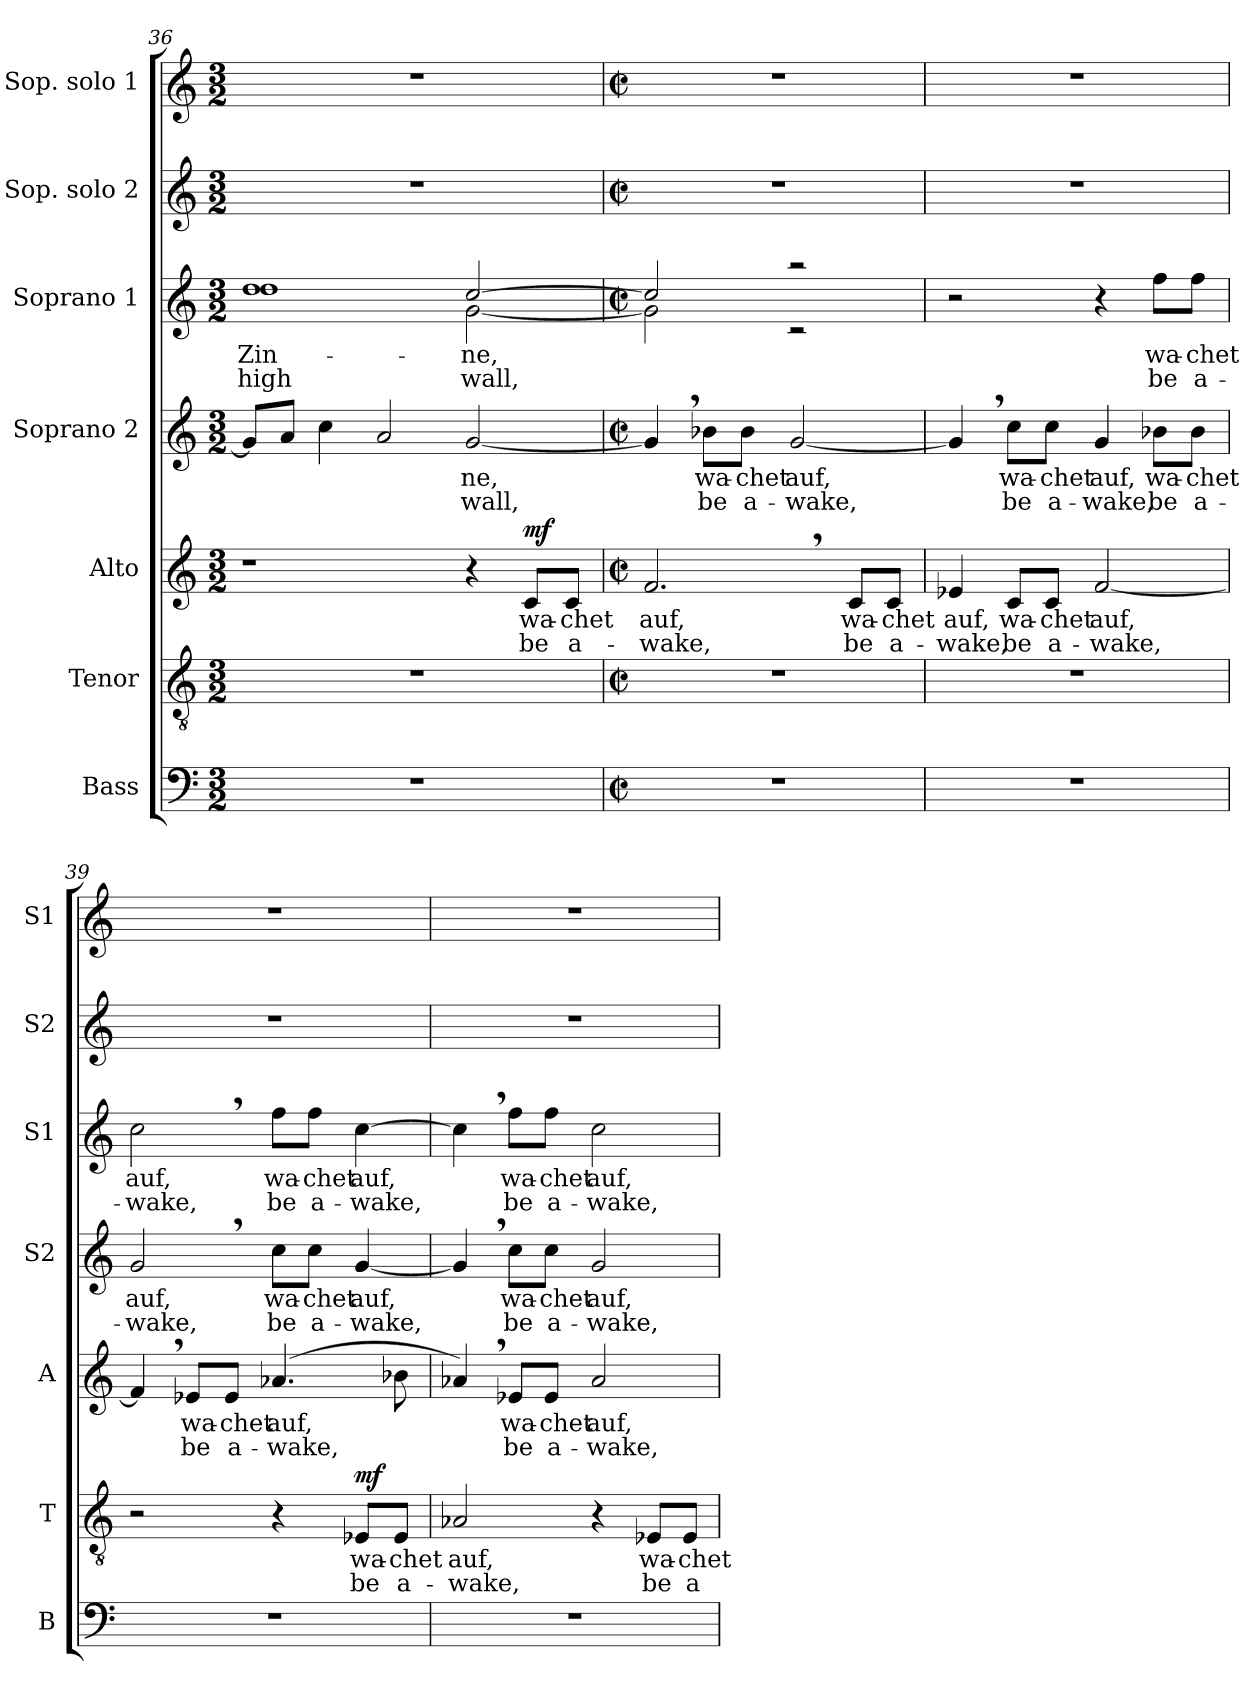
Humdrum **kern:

**kern	**kern	**text	**text	**dynam	**kern	**text	**text	**dynam	**kern	**text	**text	**kern	**text	**text	**kern	**kern
*part7	*part6	*part6	*part6	*part6	*part5	*part5	*part5	*part5	*part4	*part4	*part4	*part3	*part3	*part3	*part2	*part1
*staff7	*staff6	*staff6	*staff6	*staff6	*staff5	*staff5	*staff5	*staff5	*staff4	*staff4	*staff4	*staff3	*staff3	*staff3	*staff2	*staff1
*I"Bass	*I"Tenor	*	*	*	*I"Alto	*	*	*	*I"Soprano 2	*	*	*I"Soprano 1	*	*	*I"Sop. solo 2	*I"Sop. solo 1
*I'B	*I'T	*	*	*	*I'A	*	*	*	*I'S2	*	*	*I'S1	*	*	*I'S2	*I'S1
*clefF4	*clefGv2	*	*	*	*clefG2	*	*	*	*clefG2	*	*	*clefG2	*	*	*clefG2	*clefG2
*k[]	*k[]	*	*	*	*k[]	*	*	*	*k[]	*	*	*k[]	*	*	*k[]	*k[]
*C:	*C:	*	*	*	*C:	*	*	*	*C:	*	*	*C:	*	*	*C:	*C:
*M3/2	*M3/2	*	*	*	*M3/2	*	*	*	*M3/2	*	*	*M3/2	*	*	*M3/2	*M3/2
=36	=36	=36	=36	=36	=36	=36	=36	=36	=36	=36	=36	=36	=36	=36	=36	=36
!	!	!	!	!	!	!	!	!	!	!	!	!	!LO:LY:b	!LO:LY:b	!	!
*	*	*	*	*	*	*	*	*	*	*	*	*^	*	*	*	*
1.r	1.r	.	.	.	1r	.	.	.	8g/L]	.	.	1dd	1dd	Zin-	high	1.r	1.r
.	.	.	.	.	.	.	.	.	8a/J	.	.	.	.	.	.	.	.
.	.	.	.	.	.	.	.	.	4cc\	.	.	.	.	.	.	.	.
.	.	.	.	.	.	.	.	.	2a/	.	.	.	.	.	.	.	.
!	!	!	!	!	!	!	!	!	!	!LO:LY:b	!LO:LY:b	!	!	!	!	!	!
!	!	!	!	!	!	!	!	!	!	!	!	!	!	!LO:LY:b	!LO:LY:b	!	!
.	.	.	.	.	4r	.	.	.	[2g/	-ne,	wall,	[>2cc/	[<2g\	-ne,	wall,	.	.
!	!	!	!	!	!	!LO:LY:b	!LO:LY:b	!LO:DY:a	!	!	!	!	!	!	!	!	!
.	.	.	.	.	8c/L	wa-	be	mf	.	.	.	.	.	.	.	.	.
!	!	!	!	!	!	!LO:LY:b	!LO:LY:b	!	!	!	!	!	!	!	!	!	!
.	.	.	.	.	8c/J	-chet	a-	.	.	.	.	.	.	.	.	.	.
=37	=37	=37	=37	=37	=37	=37	=37	=37	=37	=37	=37	=37	=37	=37	=37	=37	=37
*M2/2	*M2/2	*	*	*	*M2/2	*	*	*	*M2/2	*	*	*M2/2	*	*	*	*M2/2	*M2/2
*met(c|)	*met(c|)	*	*	*	*met(c|)	*	*	*	*met(c|)	*	*	*met(c|)	*	*	*	*met(c|)	*met(c|)
!	!	!	!	!	!	!LO:LY:b	!LO:LY:b	!	!	!	!	!	!	!	!	!	!
1r	1r	.	.	.	2.f,>/	auf,	-wake,	.	4g,>/]	.	.	2cc/]	2g\]	.	.	1r	1r
!	!	!	!	!	!	!	!	!	!	!LO:LY:b	!LO:LY:b	!	!	!	!	!	!
.	.	.	.	.	.	.	.	.	8b-X\L	wa-	be	.	.	.	.	.	.
!	!	!	!	!	!	!	!	!	!	!LO:LY:b	!LO:LY:b	!	!	!	!	!	!
.	.	.	.	.	.	.	.	.	8b-\J	-chet	a-	.	.	.	.	.	.
!	!	!	!	!	!	!	!	!	!	!LO:LY:b	!LO:LY:b	!	!	!	!	!	!
.	.	.	.	.	.	.	.	.	[2g/	auf,	-wake,	2raa	2rc	.	.	.	.
!	!	!	!	!	!	!LO:LY:b	!LO:LY:b	!	!	!	!	!	!	!	!	!	!
.	.	.	.	.	8c/L	wa-	be	.	.	.	.	.	.	.	.	.	.
!	!	!	!	!	!	!LO:LY:b	!LO:LY:b	!	!	!	!	!	!	!	!	!	!
.	.	.	.	.	8c/J	-chet	a-	.	.	.	.	.	.	.	.	.	.
*	*	*	*	*	*	*	*	*	*	*	*	*v	*v	*	*	*	*
=38	=38	=38	=38	=38	=38	=38	=38	=38	=38	=38	=38	=38	=38	=38	=38	=38
!	!	!	!	!	!	!LO:LY:b	!LO:LY:b	!	!	!	!	!	!	!	!	!
1r	1r	.	.	.	4e-X/	auf,	-wake,	.	4g,>/]	.	.	2r	.	.	1r	1r
!	!	!	!	!	!	!LO:LY:b	!LO:LY:b	!	!	!	!	!	!	!	!	!
!	!	!	!	!	!	!	!	!	!	!LO:LY:b	!LO:LY:b	!	!	!	!	!
.	.	.	.	.	8c/L	wa-	be	.	8cc\L	wa-	be	.	.	.	.	.
!	!	!	!	!	!	!LO:LY:b	!LO:LY:b	!	!	!	!	!	!	!	!	!
!	!	!	!	!	!	!	!	!	!	!LO:LY:b	!LO:LY:b	!	!	!	!	!
.	.	.	.	.	8c/J	-chet	a-	.	8cc\J	-chet	a-	.	.	.	.	.
!	!	!	!	!	!	!LO:LY:b	!LO:LY:b	!	!	!	!	!	!	!	!	!
!	!	!	!	!	!	!	!	!	!	!LO:LY:b	!LO:LY:b	!	!	!	!	!
.	.	.	.	.	[2f/	auf,	-wake,	.	4g/	auf,	-wake,	4r	.	.	.	.
!	!	!	!	!	!	!	!	!	!	!LO:LY:b	!LO:LY:b	!	!	!	!	!
!	!	!	!	!	!	!	!	!	!	!	!	!	!LO:LY:b	!LO:LY:b	!	!
.	.	.	.	.	.	.	.	.	8b-X\L	wa-	be	8ff\L	wa-	be	.	.
!	!	!	!	!	!	!	!	!	!	!LO:LY:b	!LO:LY:b	!	!	!	!	!
!	!	!	!	!	!	!	!	!	!	!	!	!	!LO:LY:b	!LO:LY:b	!	!
.	.	.	.	.	.	.	.	.	8b-\J	-chet	a-	8ff\J	-chet	a-	.	.
!!LO:LB:g=z
=39	=39	=39	=39	=39	=39	=39	=39	=39	=39	=39	=39	=39	=39	=39	=39	=39
!	!	!	!	!	!	!	!	!	!	!LO:LY:b	!LO:LY:b	!	!	!	!	!
!	!	!	!	!	!	!	!	!	!	!	!	!	!LO:LY:b	!LO:LY:b	!	!
1r	2r	.	.	.	4f,>/]	.	.	.	2g,>/	auf,	-wake,	2cc,>\	auf,	-wake,	1r	1r
!	!	!	!	!	!	!LO:LY:b	!LO:LY:b	!	!	!	!	!	!	!	!	!
.	.	.	.	.	8e-X/L	wa-	be	.	.	.	.	.	.	.	.	.
!	!	!	!	!	!	!LO:LY:b	!LO:LY:b	!	!	!	!	!	!	!	!	!
.	.	.	.	.	8e-/J	-chet	a-	.	.	.	.	.	.	.	.	.
!	!	!	!	!	!	!LO:LY:b	!LO:LY:b	!	!	!	!	!	!	!	!	!
!	!	!	!	!	!	!	!	!	!	!LO:LY:b	!LO:LY:b	!	!	!	!	!
!	!	!	!	!	!	!	!	!	!	!	!	!	!LO:LY:b	!LO:LY:b	!	!
.	4r	.	.	.	(4.a-X/	auf,	-wake,	.	8cc\L	wa-	be	8ff\L	wa-	be	.	.
!	!	!	!	!	!	!	!	!	!	!LO:LY:b	!LO:LY:b	!	!	!	!	!
!	!	!	!	!	!	!	!	!	!	!	!	!	!LO:LY:b	!LO:LY:b	!	!
.	.	.	.	.	.	.	.	.	8cc\J	-chet	a-	8ff\J	-chet	a-	.	.
!	!	!LO:LY:b	!LO:LY:b	!	!	!	!	!	!	!	!	!	!	!	!	!
!	!	!	!	!	!	!	!	!	!	!LO:LY:b	!LO:LY:b	!	!	!	!	!
!	!	!	!	!LO:DY:a	!	!	!	!	!	!	!	!	!LO:LY:b	!LO:LY:b	!	!
.	8E-X/L	wa-	be	mf	.	.	.	.	[4g/	auf,	-wake,	[4cc\	auf,	-wake,	.	.
!	!	!LO:LY:b	!LO:LY:b	!	!	!	!	!	!	!	!	!	!	!	!	!
.	8E-/J	-chet	a-	.	8b-X\	.	.	.	.	.	.	.	.	.	.	.
=40	=40	=40	=40	=40	=40	=40	=40	=40	=40	=40	=40	=40	=40	=40	=40	=40
!	!	!LO:LY:b	!LO:LY:b	!	!	!	!	!	!	!	!	!	!	!	!	!
1r	2A-X/	auf,	-wake,	.	4a-X,>/)	.	.	.	4g,>/]	.	.	4cc,>\]	.	.	1r	1r
!	!	!	!	!	!	!LO:LY:b	!LO:LY:b	!	!	!	!	!	!	!	!	!
!	!	!	!	!	!	!	!	!	!	!LO:LY:b	!LO:LY:b	!	!	!	!	!
!	!	!	!	!	!	!	!	!	!	!	!	!	!LO:LY:b	!LO:LY:b	!	!
.	.	.	.	.	8e-X/L	wa-	be	.	8cc\L	wa-	be	8ff\L	wa-	be	.	.
!	!	!	!	!	!	!LO:LY:b	!LO:LY:b	!	!	!	!	!	!	!	!	!
!	!	!	!	!	!	!	!	!	!	!LO:LY:b	!LO:LY:b	!	!	!	!	!
!	!	!	!	!	!	!	!	!	!	!	!	!	!LO:LY:b	!LO:LY:b	!	!
.	.	.	.	.	8e-/J	-chet	a-	.	8cc\J	-chet	a-	8ff\J	-chet	a-	.	.
!	!	!	!	!	!	!LO:LY:b	!LO:LY:b	!	!	!	!	!	!	!	!	!
!	!	!	!	!	!	!	!	!	!	!LO:LY:b	!LO:LY:b	!	!	!	!	!
!	!	!	!	!	!	!	!	!	!	!	!	!	!LO:LY:b	!LO:LY:b	!	!
.	4r	.	.	.	2a-/	auf,	-wake,	.	2g/	auf,	-wake,	2cc\	auf,	-wake,	.	.
!	!	!LO:LY:b	!LO:LY:b	!	!	!	!	!	!	!	!	!	!	!	!	!
.	8E-X/L	wa-	be	.	.	.	.	.	.	.	.	.	.	.	.	.
!	!	!LO:LY:b	!LO:LY:b	!	!	!	!	!	!	!	!	!	!	!	!	!
.	8E-/J	-chet	a-	.	.	.	.	.	.	.	.	.	.	.	.	.
=	=	=	=	=	=	=	=	=	=	=	=	=	=	=	=	=
*-	*-	*-	*-	*-	*-	*-	*-	*-	*-	*-	*-	*-	*-	*-	*-	*-
